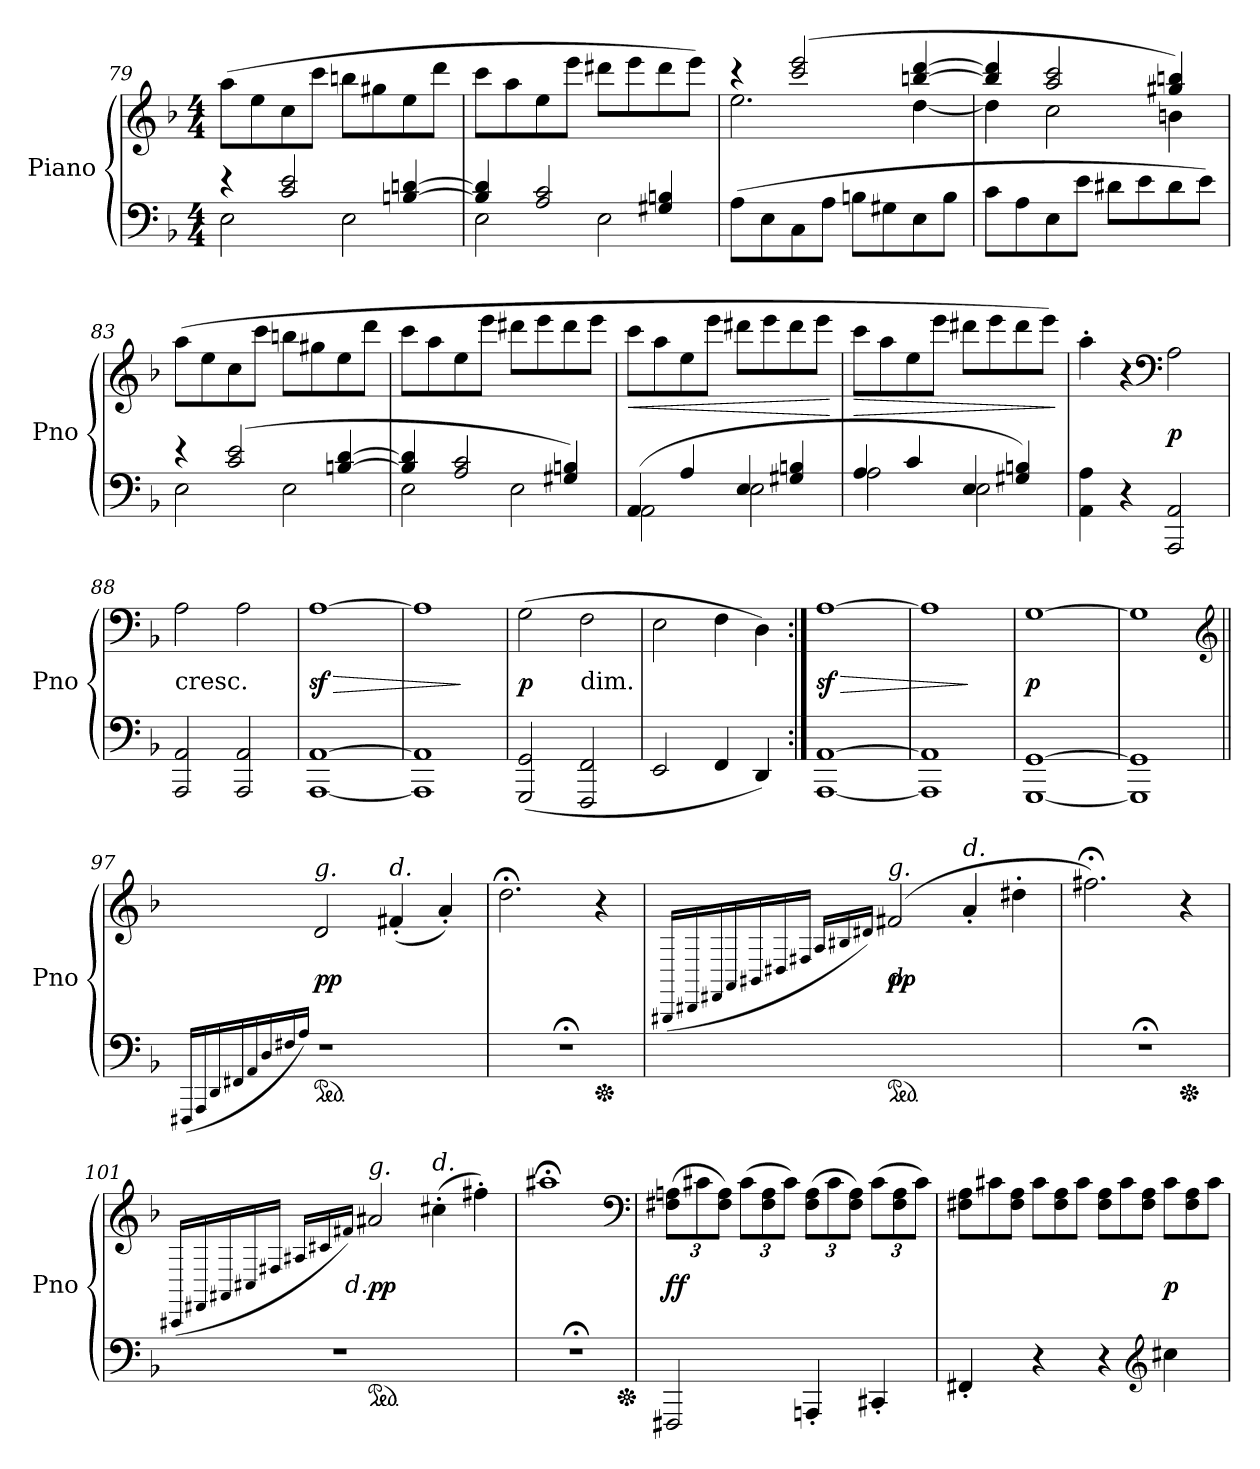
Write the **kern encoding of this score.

**kern	**kern	**dynam
*part1	*part1	*part1
*staff2	*staff1	*staff1/2
*I"Piano	*	*
*I'Pno	*	*
*clefF4	*clefG2	*
*k[b-]	*k[b-]	*
*d:	*d:	*
*M4/4	*M4/4	*
=79	=79	=79
*^	*	*
4r	2E	(8aaL	.
.	.	8ee	.
2c 2e	.	8cc	.
.	.	8cccJ	.
.	2E	8bbnL	.
.	.	8gg#X	.
[4Bn [4dn	.	8ee	.
.	.	8dddJ	.
=80	=80	=80	=80
4B] 4d]	2E	8cccL	.
.	.	8aa	.
2A 2c	.	8ee	.
.	.	8eeeJ	.
.	2E	8ddd#XL	.
.	.	8eee	.
4G#X 4Bn	.	8ddd#	.
.	.	8eeeJ)	.
*v	*v	*	*
=81	=81	=81
*	*^	*
(8AL	4r	2.ee	.
8E	.	.	.
8C	(2ccc 2eee	.	.
8AJ	.	.	.
8BnL	.	.	.
8G#X	.	.	.
8E	[4bbn [4ddd	[4dd	.
8BJ	.	.	.
=82	=82	=82	=82
8cL	4bb] 4ddd]	4dd]	.
8A	.	.	.
8E	2aa 2ccc	2cc	.
8eJ	.	.	.
8d#XL	.	.	.
8e	.	.	.
8d#	4gg#X 4bbn)	4bn	.
8eJ)	.	.	.
*	*v	*v	*
=83	=83	=83
*^	*	*
4r	2E	(8aaL	.
.	.	8ee	.
(2c 2e	.	8cc	.
.	.	8cccJ	.
.	2E	8bbnL	.
.	.	8gg#X	.
[4Bn [4d	.	8ee	.
.	.	8dddJ	.
=84	=84	=84	=84
4B] 4d]	2E	8cccL	.
.	.	8aa	.
2A 2c	.	8ee	.
.	.	8eeeJ	.
.	2E	8ddd#XL	.
.	.	8eee	.
4G#X 4Bn)	.	8ddd#	.
.	.	8eeeJ	.
=85	=85	=85	=85
(4AA	2AA	8cccL	<
.	.	8aa	.
4A	.	8ee	.
.	.	8eeeJ	.
4E	2E	8ddd#XL	.
.	.	8eee	.
4G#X 4Bn	.	8ddd#	.
.	.	8eeeJ	.
*v	*v	*	*
.	.	[
=86	=86	=86
*^	*	*
4A	2A	8cccL	>
.	.	8aa	.
4c	.	8ee	.
.	.	8eeeJ	.
4E	2E	8ddd#XL	.
.	.	8eee	.
4G#X 4Bn)	.	8ddd#	.
.	.	8eeeJ)	.
*v	*v	*	*
.	.	]
=87	=87	=87
4AA 4A	4aa'	.
4r	4r	.
*	*clefF4	*
2AAA 2AA	2A	p
=88	=88	=88
!	!LO:TX:c:t=cresc.	!
2AAA 2AA	2A	.
2AAA 2AA	2A	.
=89	=89	=89
[1AAA [1AA	[1A	> sf
=90	=90	=90
1AAA] 1AA]	1A]	.
.	.	]
=91	=91	=91
(>2GGG 2GG	(2G	p
!	!LO:TX:c:t=dim.	!
2FFF 2FF	2F	.
=92	=92	=92
2EE	2E	.
4FF	4F	.
4DD)	4D)	.
=93:|!	=93:|!	=93:|!
[1AAA [1AA	[1A	> sf
=94	=94	=94
1AAA] 1AA]	1A]	.
.	.	]
=95	=95	=95
[1GGG [1GG	[1G	p
=96	=96	=96
1GGG] 1GG]	1G]	.
*	*clefG2	*
=97||	=97||	=97||
*	*MM40	*
(16qFFF#XLL	.	.
16qAAA	.	.
16qDD	.	.
16qFF#X	.	.
16qAA	.	.
16qD	.	.
16qF#X	.	.
16qAJJ)	.	.
!	!LO:TX:a:i:t=g.	!
*ped	*	*
1r	2d	pp
!	!LO:TX:a:i:t=d.	!
.	(4f#X'	.
.	4a')	.
=98	=98	=98
1r;<	2.dd;<	.
*Xped	*	*
.	4r	.
=99	=99	=99
.	(16qBBB#X/LL	.
.	16qDD#X/	.
.	16qFF#X/	.
.	16qAA/	.
.	16qBB#X/	.
.	16qD#X/	.
.	16qF#X/JJ	.
.	16qALL	.
.	16qB#X	.
.	16qd#XJJ)	.
!	!LO:TX:c:i:t=d.	!
!	!LO:TX:a:i:t=g.	!
*ped	*	*
1ryy	(2f#X	pp
!	!LO:TX:a:i:t=d.	!
.	4a'	.
.	4dd#X'	.
=100	=100	=100
1r;<	2.ff#X;<)	.
*Xped	*	*
.	4r	.
=101	=101	=101
.	(16qCC#X/LL	.
.	16qFF#X/	.
.	16qAA#X/	.
.	16qC#X/	.
.	16qF#X/JJ	.
.	16qA#XLL	.
.	16qc#X	.
.	16qf#XJJ)	.
!	!LO:TX:c:i:rj:t=d.	!
!	!LO:TX:a:i:t=g.	!
*ped	*	*
1r	2a#X	pp
!	!LO:TX:a:i:t=d.	!
.	(4cc#X'	.
.	4ff#X')	.
=102	=102	=102
1r;<	1aa#X;<	.
*	*clefF4	*
*Xped	*	*
=103	=103	=103
*	*MM168	*
2FFF#X	(12F#X 12AnL	ff
.	12c#X	.
.	12F# 12AJ)	.
.	(12c#L	.
.	12F# 12A	.
.	12c#J)	.
4AAAn'	(12F# 12AL	.
.	12c#	.
.	12F# 12AJ)	.
4CC#X'	(12c#L	.
.	12F# 12A	.
.	12c#J)	.
=104	=104	=104
*	*Xtuplet	*
4FF#X'	12F#X 12AL	.
.	12c#X	.
.	12F# 12AJ	.
4r	12c#L	.
.	12F# 12A	.
.	12c#J	.
4r	12F# 12AL	.
.	12c#	.
.	12F# 12AJ	.
*clefG2	*	*
4cc#X	12c#L	p
.	12F# 12A	.
.	12c#J	.
=	=	=
*-	*-	*-
